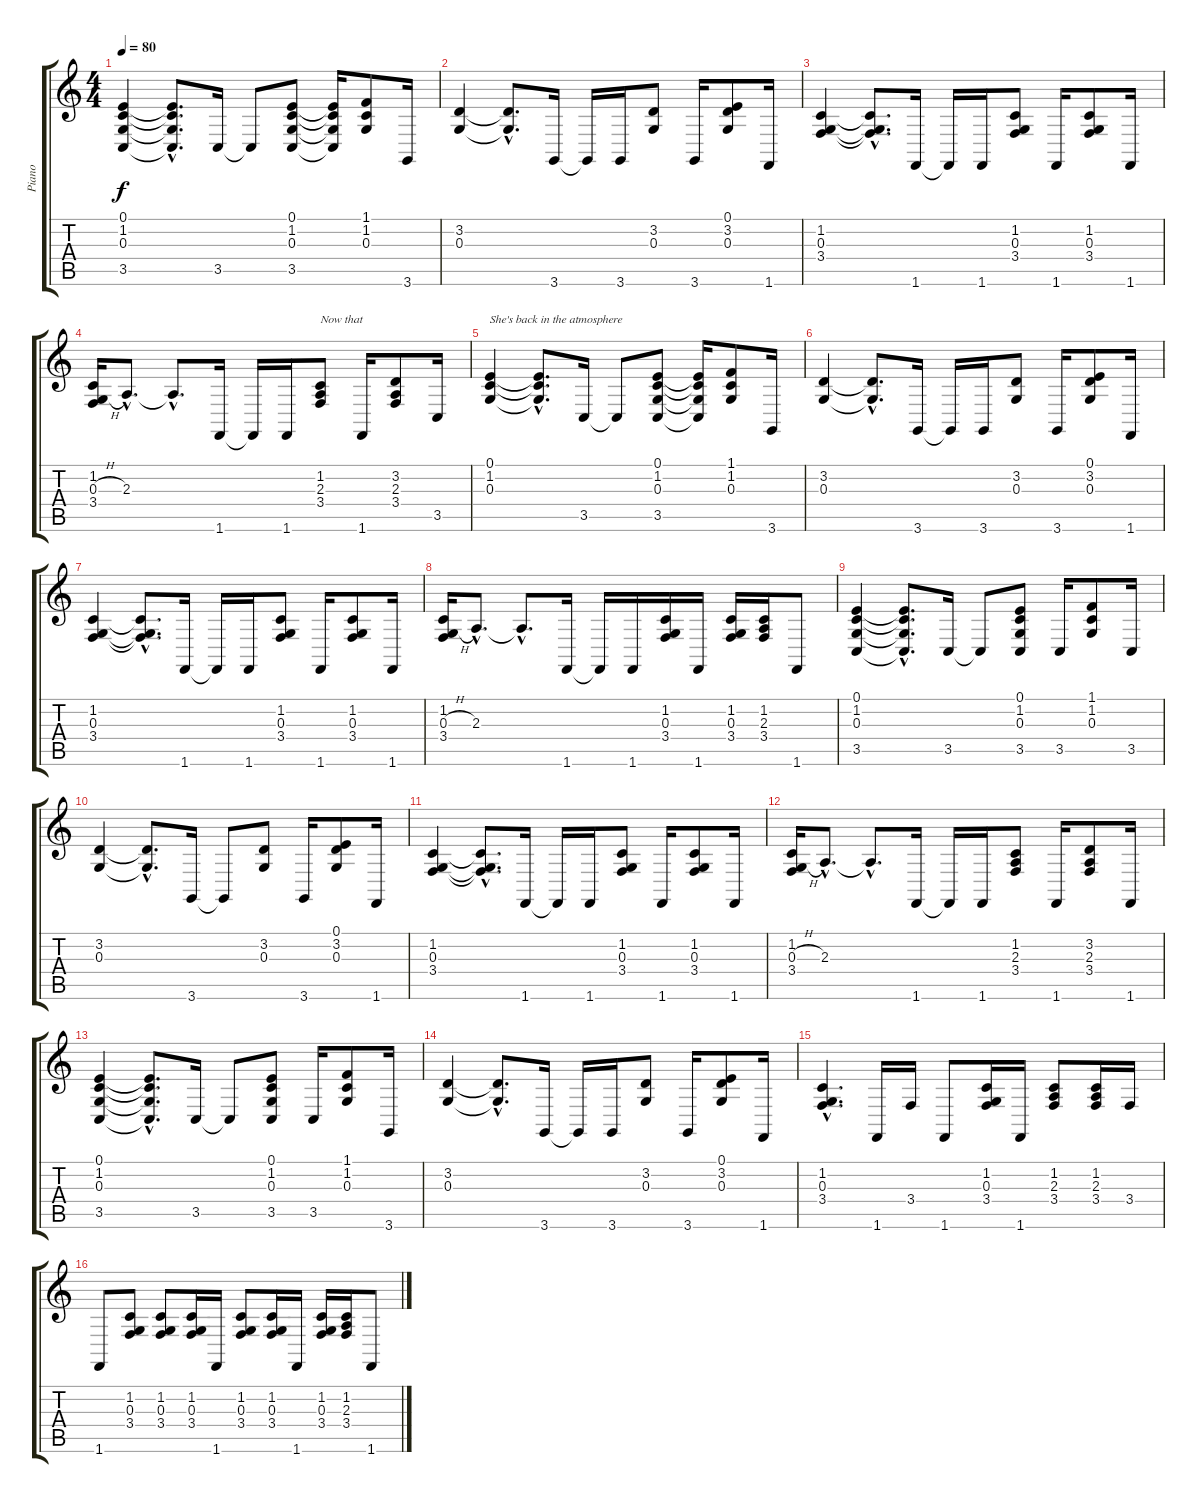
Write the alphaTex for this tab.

\track ("Piano" "Piano") {instrument brightacousticpiano}
\staff {score tabs}
\tuning (E4 B3 G3 D3 A2 E2) {hide}
\ts (4 4)
\tempo 80
\clef g2
\ks c
(0.1 1.2 0.3 3.5).4{dy f instrument brightacousticpiano} (0.1{hac t} 1.2{hac t} 0.3{hac t} 3.5{hac t}).8{d} 3.5.16 3.5{t}.8 (0.1 1.2 0.3 3.5).8 (0.1{t} 1.2{t} 0.3{t} 3.5{t}).16 (1.1 1.2 0.3).8 3.6.16 |
(3.2 0.3).4 (3.2{hac t} 0.3{hac t}).8{d} 3.6.16 3.6{t}.16 3.6.16 (3.2 0.3).8 3.6.16 (0.1 3.2 0.3).8 1.6.16 |
(1.2 0.3 3.4).4 (1.2{hac t} 0.3{hac t} 3.4{hac t}).8{d} 1.6.16 1.6{t}.16 1.6.16 (1.2 0.3 3.4).8 1.6.16 (1.2 0.3 3.4).8 1.6.16 |
(1.2 0.3{h} 3.4).16 2.3{hac}.8{d} 2.3{hac t}.8{d} 1.6.16 1.6{t}.16 1.6.16 (1.2 2.3 3.4).8{txt "Now that"} 1.6.16 (3.2 2.3 3.4).8 3.5.16 |
(0.1 1.2 0.3).4{txt "She's back in the atmosphere"} (0.1{hac t} 1.2{hac t} 0.3{hac t}).8{d} 3.5.16 3.5{t}.8 (0.1 1.2 0.3 3.5).8 (0.1{t} 1.2{t} 0.3{t} 3.5{t}).16 (1.1 1.2 0.3).8 3.6.16 |
(3.2 0.3).4 (3.2{hac t} 0.3{hac t}).8{d} 3.6.16 3.6{t}.16 3.6.16 (3.2 0.3).8 3.6.16 (0.1 3.2 0.3).8 1.6.16 |
(1.2 0.3 3.4).4 (1.2{hac t} 0.3{hac t} 3.4{hac t}).8{d} 1.6.16 1.6{t}.16 1.6.16 (1.2 0.3 3.4).8 1.6.16 (1.2 0.3 3.4).8 1.6.16 |
(1.2 0.3{h} 3.4).16 2.3{hac}.8{d} 2.3{hac t}.8{d} 1.6.16 1.6{t}.16 1.6.16 (1.2 0.3 3.4).16 1.6.16 (1.2 0.3 3.4).16 (1.2 2.3 3.4).16 1.6.8 |
(0.1 1.2 0.3 3.5).4 (0.1{hac t} 1.2{hac t} 0.3{hac t} 3.5{hac t}).8{d} 3.5.16 3.5{t}.8 (0.1 1.2 0.3 3.5).8 3.5.16 (1.1 1.2 0.3).8 3.5.16 |
(3.2 0.3).4 (3.2{hac t} 0.3{hac t}).8{d} 3.6.16 3.6{t}.8 (3.2 0.3).8 3.6.16 (0.1 3.2 0.3).8 1.6.16 |
(1.2 0.3 3.4).4 (1.2{hac t} 0.3{hac t} 3.4{hac t}).8{d} 1.6.16 1.6{t}.16 1.6.16 (1.2 0.3 3.4).8 1.6.16 (1.2 0.3 3.4).8 1.6.16 |
(1.2 0.3{h} 3.4).16 2.3{hac}.8{d} 2.3{hac t}.8{d} 1.6.16 1.6{t}.16 1.6.16 (1.2 2.3 3.4).8 1.6.16 (3.2 2.3 3.4).8 1.6.16 |
(0.1 1.2 0.3 3.5).4 (0.1{hac t} 1.2{hac t} 0.3{hac t} 3.5{hac t}).8{d} 3.5.16 3.5{t}.8 (0.1 1.2 0.3 3.5).8 3.5.16 (1.1 1.2 0.3).8 3.6.16 |
(3.2 0.3).4 (3.2{hac t} 0.3{hac t}).8{d} 3.6.16 3.6{t}.16 3.6.16 (3.2 0.3).8 3.6.16 (0.1 3.2 0.3).8 1.6.16 |
(1.2{hac} 0.3{hac} 3.4{hac}).4{d} 1.6.16 3.4.16 1.6.8 (1.2 0.3 3.4).16 1.6.16 (1.2 2.3 3.4).8 (1.2 2.3 3.4).16 3.4.16 |
1.6.8 (1.2 0.3 3.4).8 (1.2 0.3 3.4).8 (1.2 0.3 3.4).16 1.6.16 (1.2 0.3 3.4).8 (1.2 0.3 3.4).16 1.6.16 (1.2 0.3 3.4).16 (1.2 2.3 3.4).16 1.6.8
